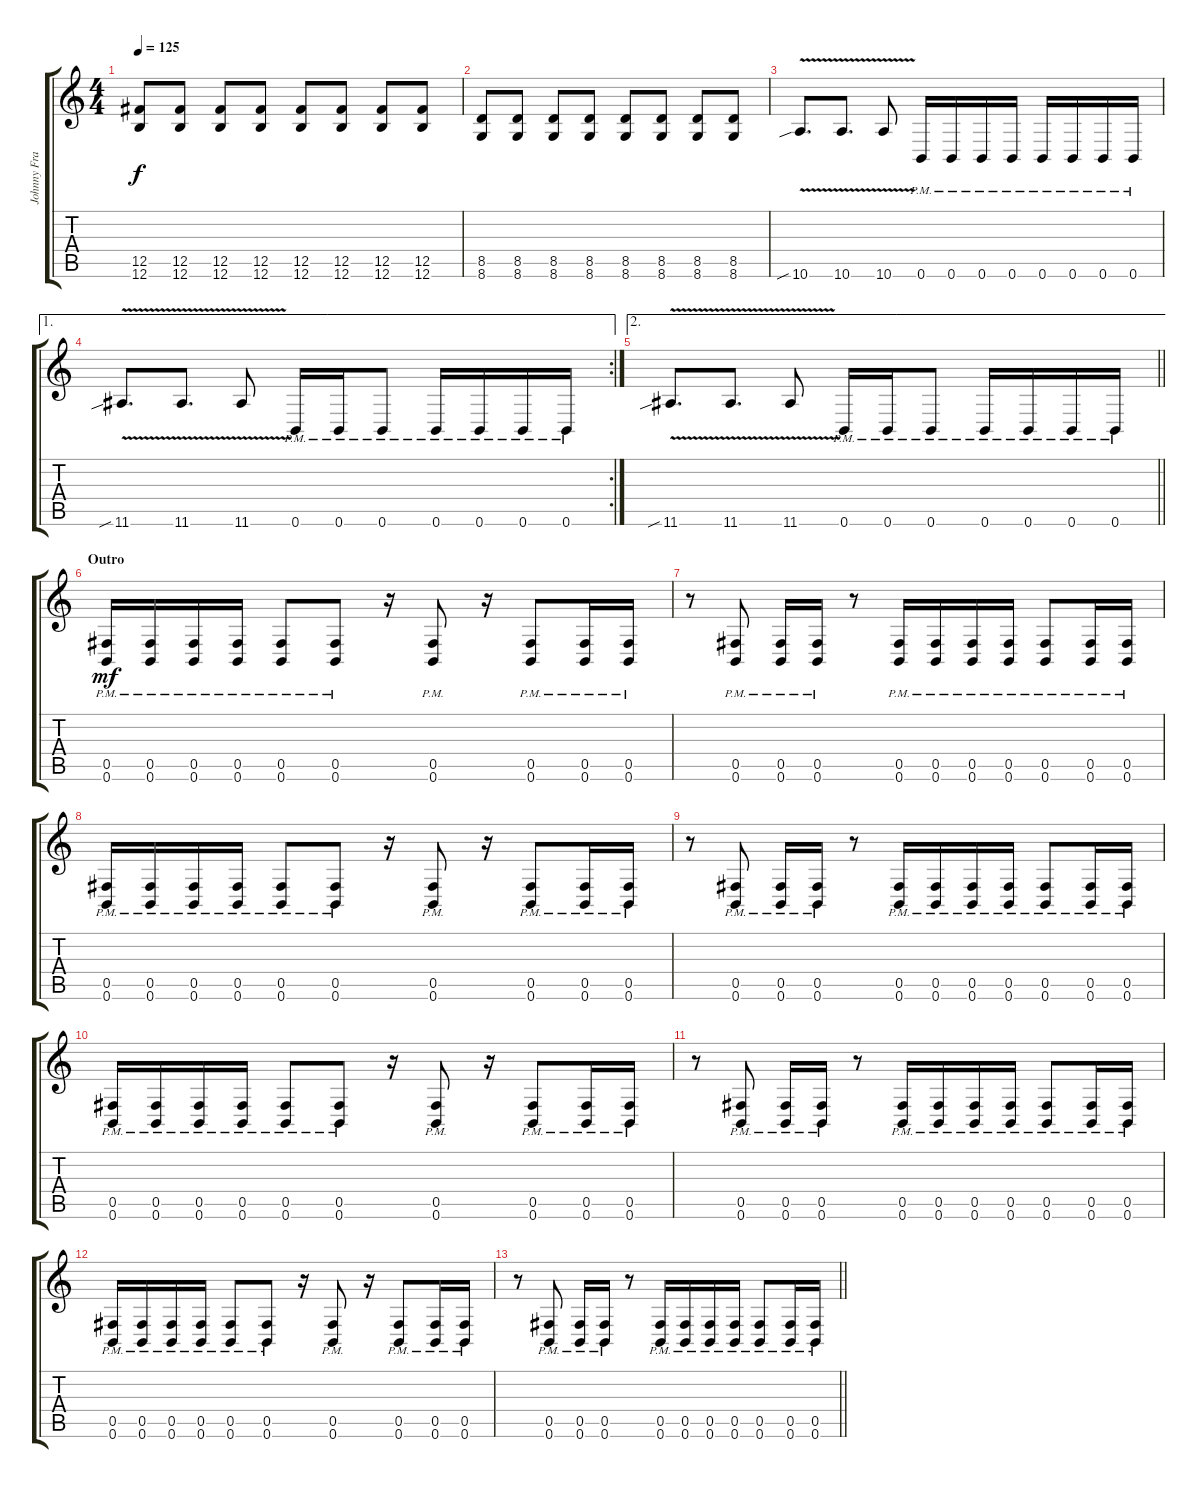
\track ("Johnny Franck" "Johnny Fra") {instrument distortionguitar}
\staff {score tabs}
\tuning (Db4 Ab3 E3 B2 Gb2 B1) {hide}
\ts (4 4)
\tempo 125
\clef g2
\ks c
(12.5 12.6).8{dy f} (12.5 12.6).8 (12.5 12.6).8 (12.5 12.6).8 (12.5 12.6).8 (12.5 12.6).8 (12.5 12.6).8 (12.5 12.6).8 |
(8.5 8.6).8 (8.5 8.6).8 (8.5 8.6).8 (8.5 8.6).8 (8.5 8.6).8 (8.5 8.6).8 (8.5 8.6).8 (8.5 8.6).8 |
10.6{v sib}.8{d} 10.6{v}.8{d} 10.6{v}.8 0.6{pm}.16 0.6{pm}.16 0.6{pm}.16 0.6{pm}.16 0.6{pm}.16 0.6{pm}.16 0.6{pm}.16 0.6{pm}.16 |
\ae 1
\rc 2
11.6{v sib}.8{d} 11.6{v}.8{d} 11.6{v}.8 0.6{pm}.16 0.6{pm}.16 0.6{pm}.8 0.6{pm}.16 0.6{pm}.16 0.6{pm}.16 0.6{pm}.16 |
\ae 2
\barLineRight lightlight
11.6{v sib}.8{d} 11.6{v}.8{d} 11.6{v}.8 0.6{pm}.16 0.6{pm}.16 0.6{pm}.8 0.6{pm}.16 0.6{pm}.16 0.6{pm}.16 0.6{pm}.16 |
\section ("" "Outro")
(0.5{pm} 0.6{pm}).16{dy mf} (0.5{pm} 0.6{pm}).16 (0.5{pm} 0.6{pm}).16 (0.5{pm} 0.6{pm}).16 (0.5{pm} 0.6{pm}).8 (0.5{pm} 0.6{pm}).8 r.16 (0.5{pm} 0.6{pm}).8 r.16 (0.5{pm} 0.6{pm}).8 (0.5{pm} 0.6{pm}).16 (0.5{pm} 0.6{pm}).16 |
r.8 (0.5{pm} 0.6{pm}).8 (0.5{pm} 0.6{pm}).16 (0.5{pm} 0.6{pm}).16 r.8 (0.5{pm} 0.6{pm}).16 (0.5{pm} 0.6{pm}).16 (0.5{pm} 0.6{pm}).16 (0.5{pm} 0.6{pm}).16 (0.5{pm} 0.6{pm}).8 (0.5{pm} 0.6{pm}).16 (0.5{pm} 0.6{pm}).16 |
(0.5{pm} 0.6{pm}).16 (0.5{pm} 0.6{pm}).16 (0.5{pm} 0.6{pm}).16 (0.5{pm} 0.6{pm}).16 (0.5{pm} 0.6{pm}).8 (0.5{pm} 0.6{pm}).8 r.16 (0.5{pm} 0.6{pm}).8 r.16 (0.5{pm} 0.6{pm}).8 (0.5{pm} 0.6{pm}).16 (0.5{pm} 0.6{pm}).16 |
r.8 (0.5{pm} 0.6{pm}).8 (0.5{pm} 0.6{pm}).16 (0.5{pm} 0.6{pm}).16 r.8 (0.5{pm} 0.6{pm}).16 (0.5{pm} 0.6{pm}).16 (0.5{pm} 0.6{pm}).16 (0.5{pm} 0.6{pm}).16 (0.5{pm} 0.6{pm}).8 (0.5{pm} 0.6{pm}).16 (0.5{pm} 0.6{pm}).16 |
(0.5{pm} 0.6{pm}).16 (0.5{pm} 0.6{pm}).16 (0.5{pm} 0.6{pm}).16 (0.5{pm} 0.6{pm}).16 (0.5{pm} 0.6{pm}).8 (0.5{pm} 0.6{pm}).8 r.16 (0.5{pm} 0.6{pm}).8 r.16 (0.5{pm} 0.6{pm}).8 (0.5{pm} 0.6{pm}).16 (0.5{pm} 0.6{pm}).16 |
r.8 (0.5{pm} 0.6{pm}).8 (0.5{pm} 0.6{pm}).16 (0.5{pm} 0.6{pm}).16 r.8 (0.5{pm} 0.6{pm}).16 (0.5{pm} 0.6{pm}).16 (0.5{pm} 0.6{pm}).16 (0.5{pm} 0.6{pm}).16 (0.5{pm} 0.6{pm}).8 (0.5{pm} 0.6{pm}).16 (0.5{pm} 0.6{pm}).16 |
(0.5{pm} 0.6{pm}).16 (0.5{pm} 0.6{pm}).16 (0.5{pm} 0.6{pm}).16 (0.5{pm} 0.6{pm}).16 (0.5{pm} 0.6{pm}).8 (0.5{pm} 0.6{pm}).8 r.16 (0.5{pm} 0.6{pm}).8 r.16 (0.5{pm} 0.6{pm}).8 (0.5{pm} 0.6{pm}).16 (0.5{pm} 0.6{pm}).16 |
\barLineRight lightlight
r.8 (0.5{pm} 0.6{pm}).8 (0.5{pm} 0.6{pm}).16 (0.5{pm} 0.6{pm}).16 r.8 (0.5{pm} 0.6{pm}).16 (0.5{pm} 0.6{pm}).16 (0.5{pm} 0.6{pm}).16 (0.5{pm} 0.6{pm}).16 (0.5{pm} 0.6{pm}).8 (0.5{pm} 0.6{pm}).16 (0.5{pm} 0.6{pm}).16
